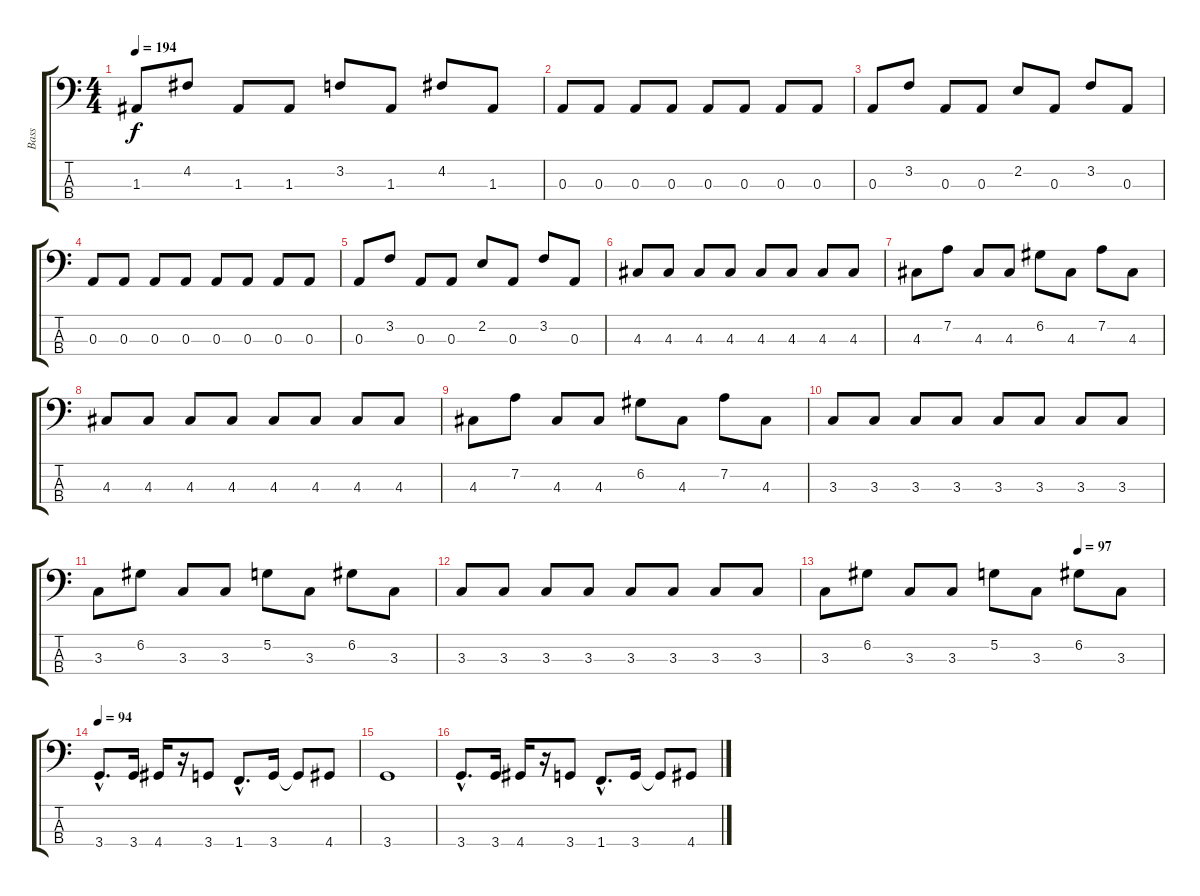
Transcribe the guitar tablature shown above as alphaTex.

\track ("Bass" "Bass") {instrument electricbassfinger}
\staff {score tabs}
\tuning (G2 D2 A1 E1) {hide}
\ts (4 4)
\tempo 194
\clef f4
\ks c
1.3.8{dy f} 4.2.8 1.3.8 1.3.8 3.2.8 1.3.8 4.2.8 1.3.8 |
0.3.8 0.3.8 0.3.8 0.3.8 0.3.8 0.3.8 0.3.8 0.3.8 |
0.3.8 3.2.8 0.3.8 0.3.8 2.2.8 0.3.8 3.2.8 0.3.8 |
0.3.8 0.3.8 0.3.8 0.3.8 0.3.8 0.3.8 0.3.8 0.3.8 |
0.3.8 3.2.8 0.3.8 0.3.8 2.2.8 0.3.8 3.2.8 0.3.8 |
4.3.8 4.3.8 4.3.8 4.3.8 4.3.8 4.3.8 4.3.8 4.3.8 |
4.3.8 7.2.8 4.3.8 4.3.8 6.2.8 4.3.8 7.2.8 4.3.8 |
4.3.8 4.3.8 4.3.8 4.3.8 4.3.8 4.3.8 4.3.8 4.3.8 |
4.3.8 7.2.8 4.3.8 4.3.8 6.2.8 4.3.8 7.2.8 4.3.8 |
3.3.8 3.3.8 3.3.8 3.3.8 3.3.8 3.3.8 3.3.8 3.3.8 |
3.3.8 6.2.8 3.3.8 3.3.8 5.2.8 3.3.8 6.2.8 3.3.8 |
3.3.8 3.3.8 3.3.8 3.3.8 3.3.8 3.3.8 3.3.8 3.3.8 |
\tempo (97 0.75)
3.3.8 6.2.8 3.3.8 3.3.8 5.2.8 3.3.8 6.2.8 3.3.8 |
\tempo 94
3.4{hac}.8{d} 3.4.16 4.4.16 r.16 3.4.8 1.4{hac}.8{d} 3.4.16 3.4{t}.8 4.4.8 |
3.4.1 |
3.4{hac}.8{d} 3.4.16 4.4.16 r.16 3.4.8 1.4{hac}.8{d} 3.4.16 3.4{t}.8 4.4.8
